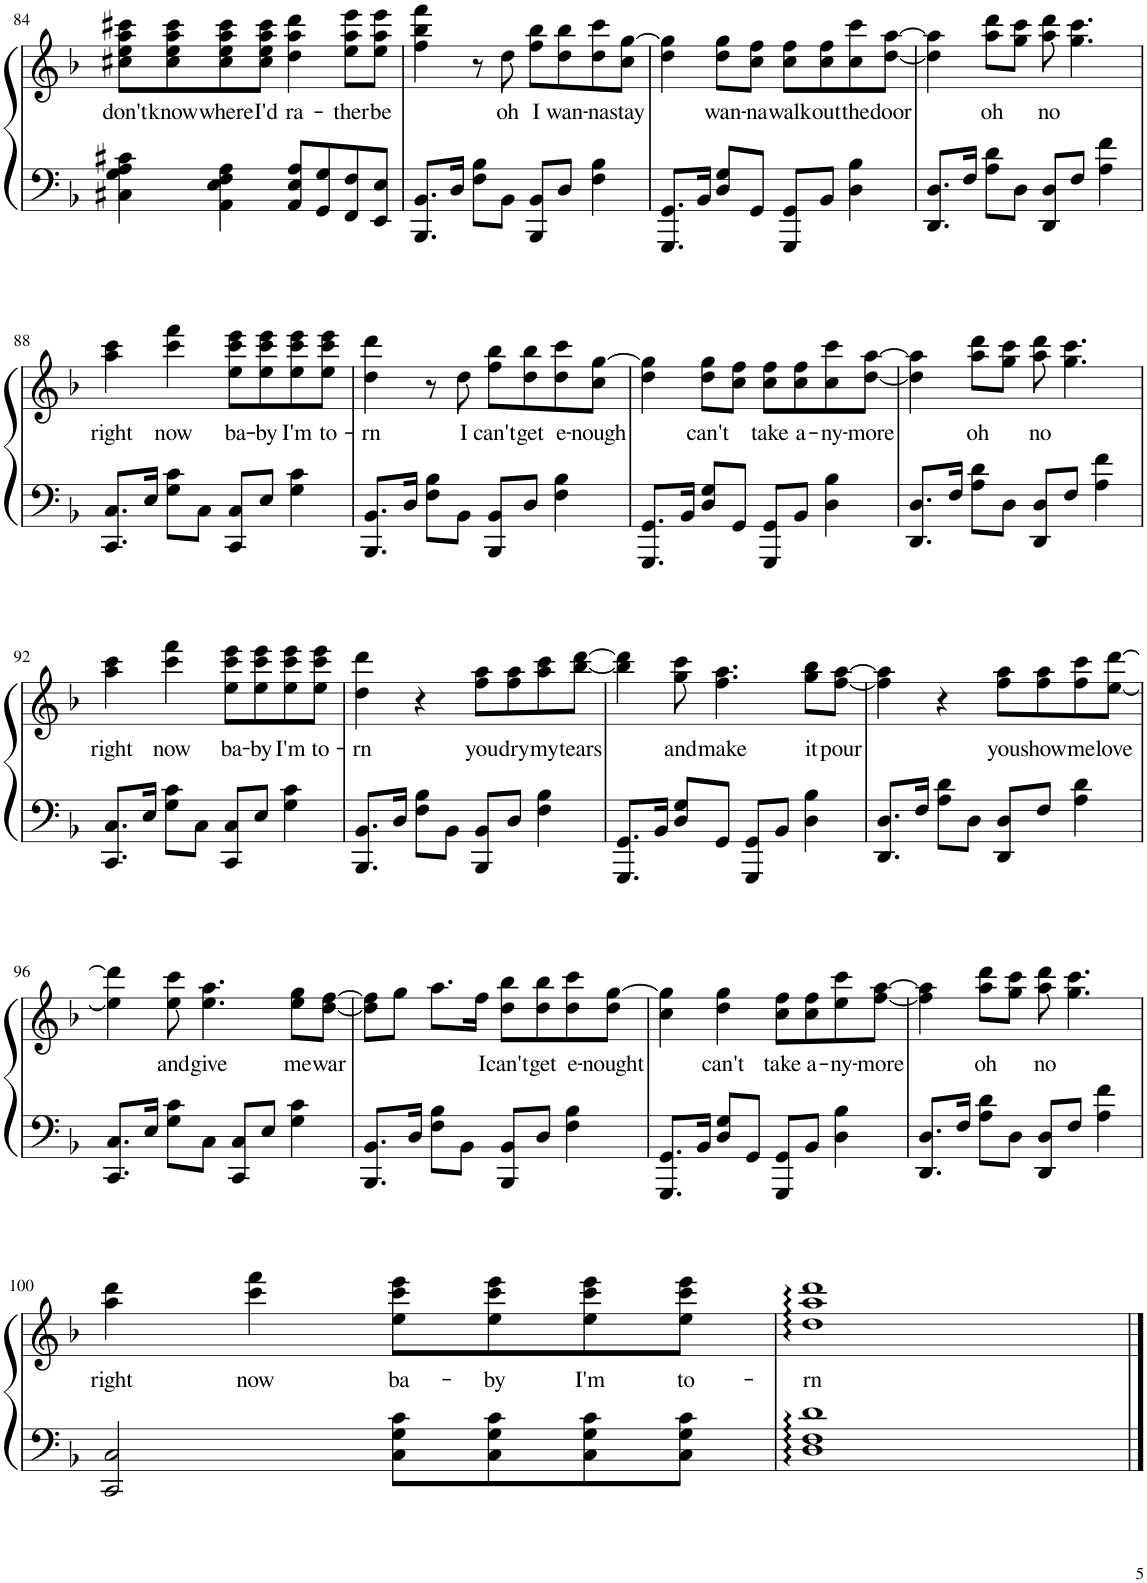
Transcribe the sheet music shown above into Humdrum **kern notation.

**kern	**kern	**text
*part1	*part1	*part1
*staff2	*staff1	*staff1
*I"Piano	*	*
*I'Pno.	*	*
!!LO:PB:g=z
*clefF4	*clefG2	*
*k[b-]	*k[b-]	*
*M4/4	*M4/4	*
=84	=84	=84
!	!	!LO:LY:b
4C#X\ 4G\ 4A\ 4c#X\	8cc#X\ 8ee\ 8aa\ 8ccc#X\L	don't
!	!	!LO:LY:b
.	8cc#\ 8ee\ 8aa\ 8ccc#\	know
!	!	!LO:LY:b
4AA\ 4E\ 4F\ 4A\	8cc#\ 8ee\ 8aa\ 8ccc#\	where
!	!	!LO:LY:b
.	8cc#\ 8ee\ 8aa\ 8ccc#\J	I'd
!	!	!LO:LY:b
8AA/ 8E/ 8A/L	4dd\ 4aa\ 4ddd\	ra-
8GG/ 8G/	.	.
!	!	!LO:LY:b
8FF/ 8F/	8ee\ 8aa\ 8eee\L	-ther
!	!	!LO:LY:b
8EE/ 8E/J	8ee\ 8aa\ 8eee\J	be
=85	=85	=85
8.BBB-/ 8.BB-/L	4ff\ 4bb-\ 4fff\	.
16D/Jk	.	.
8F\ 8B-\L	8r	.
!	!	!LO:LY:b
8BB-\J	8dd\	oh
!	!	!LO:LY:b
8BBB-/ 8BB-/L	8ff\ 8bb-\L	I
!	!	!LO:LY:b
8D/J	8dd\ 8bb-\	wan-
!	!	!LO:LY:b
4F\ 4B-\	8dd\ 8ccc\	-na
!	!	!LO:LY:b
.	8cc\ [8gg\J	stay
=86	=86	=86
8.GGG/ 8.GG/L	4dd\ 4gg\]	.
16BB-/Jk	.	.
!	!	!LO:LY:b
8D/ 8G/L	8dd\ 8gg\L	wan-
!	!	!LO:LY:b
8GG/J	8cc\ 8ff\J	-na
!	!	!LO:LY:b
8GGG/ 8GG/L	8cc\ 8ff\L	walk
!	!	!LO:LY:b
8BB-/J	8cc\ 8ff\	out
!	!	!LO:LY:b
4D\ 4B-\	8cc\ 8ccc\	the
!	!	!LO:LY:b
.	[8dd\ [8aa\J	door
=87	=87	=87
8.DD/ 8.D/L	4dd\] 4aa\]	.
16F/Jk	.	.
!	!	!LO:LY:b
8A\ 8d\L	8aa\ 8ddd\L	oh
8D\J	8gg\ 8ccc\J	.
!	!	!LO:LY:b
8DD/ 8D/L	8aa\ 8ddd\	no
8F/J	4.gg\ 4.ccc\	.
4A\ 4f\	.	.
!!LO:LB:g=z
=88	=88	=88
!	!	!LO:LY:b
8.CC/ 8.C/L	4aa\ 4ccc\	right
16E/Jk	.	.
!	!	!LO:LY:b
8G\ 8c\L	4ccc\ 4fff\	now
8C\J	.	.
!	!	!LO:LY:b
8CC/ 8C/L	8ee\ 8ccc\ 8eee\L	ba-
!	!	!LO:LY:b
8E/J	8ee\ 8ccc\ 8eee\	-by
!	!	!LO:LY:b
4G\ 4c\	8ee\ 8ccc\ 8eee\	I'm
!	!	!LO:LY:b
.	8ee\ 8ccc\ 8eee\J	to-
=89	=89	=89
!	!	!LO:LY:b
8.BBB-/ 8.BB-/L	4dd\ 4ddd\	-rn
16D/Jk	.	.
8F\ 8B-\L	8r	.
!	!	!LO:LY:b
8BB-\J	8dd\	I
!	!	!LO:LY:b
8BBB-/ 8BB-/L	8ff\ 8bb-\L	can't
!	!	!LO:LY:b
8D/J	8dd\ 8bb-\	get
!	!	!LO:LY:b
4F\ 4B-\	8dd\ 8ccc\	e-
!	!	!LO:LY:b
.	8cc\ [8gg\J	-nough
=90	=90	=90
8.GGG/ 8.GG/L	4dd\ 4gg\]	.
16BB-/Jk	.	.
!	!	!LO:LY:b
8D/ 8G/L	8dd\ 8gg\L	can't
8GG/J	8cc\ 8ff\J	.
!	!	!LO:LY:b
8GGG/ 8GG/L	8cc\ 8ff\L	take
!	!	!LO:LY:b
8BB-/J	8cc\ 8ff\	a-
!	!	!LO:LY:b
4D\ 4B-\	8cc\ 8ccc\	-ny-
!	!	!LO:LY:b
.	[8dd\ [8aa\J	-more
=91	=91	=91
8.DD/ 8.D/L	4dd\] 4aa\]	.
16F/Jk	.	.
!	!	!LO:LY:b
8A\ 8d\L	8aa\ 8ddd\L	oh
8D\J	8gg\ 8ccc\J	.
!	!	!LO:LY:b
8DD/ 8D/L	8aa\ 8ddd\	no
8F/J	4.gg\ 4.ccc\	.
4A\ 4f\	.	.
!!LO:LB:g=z
=92	=92	=92
!	!	!LO:LY:b
8.CC/ 8.C/L	4aa\ 4ccc\	right
16E/Jk	.	.
!	!	!LO:LY:b
8G\ 8c\L	4ccc\ 4fff\	now
8C\J	.	.
!	!	!LO:LY:b
8CC/ 8C/L	8ee\ 8ccc\ 8eee\L	ba-
!	!	!LO:LY:b
8E/J	8ee\ 8ccc\ 8eee\	-by
!	!	!LO:LY:b
4G\ 4c\	8ee\ 8ccc\ 8eee\	I'm
!	!	!LO:LY:b
.	8ee\ 8ccc\ 8eee\J	to-
=93	=93	=93
!	!	!LO:LY:b
8.BBB-/ 8.BB-/L	4dd\ 4ddd\	-rn
16D/Jk	.	.
8F\ 8B-\L	4r	.
8BB-\J	.	.
!	!	!LO:LY:b
8BBB-/ 8BB-/L	8ff\ 8aa\L	you
!	!	!LO:LY:b
8D/J	8ff\ 8aa\	dry
!	!	!LO:LY:b
4F\ 4B-\	8aa\ 8ccc\	my
!	!	!LO:LY:b
.	[8bb-\ [8ddd\J	tears
=94	=94	=94
8.GGG/ 8.GG/L	4bb-\] 4ddd\]	.
16BB-/Jk	.	.
!	!	!LO:LY:b
8D/ 8G/L	8gg\ 8ccc\	and
!	!	!LO:LY:b
8GG/J	4.ff\ 4.aa\	make
8GGG/ 8GG/L	.	.
8BB-/J	.	.
!	!	!LO:LY:b
4D\ 4B-\	8gg\ 8bb-\L	it
!	!	!LO:LY:b
.	[8ff\ [8aa\J	pour
=95	=95	=95
8.DD/ 8.D/L	4ff\] 4aa\]	.
16F/Jk	.	.
8A\ 8d\L	4r	.
8D\J	.	.
!	!	!LO:LY:b
8DD/ 8D/L	8ff\ 8aa\L	you
!	!	!LO:LY:b
8F/J	8ff\ 8aa\	show
!	!	!LO:LY:b
4A\ 4d\	8ff\ 8ccc\	me
!	!	!LO:LY:b
.	[8ee\ [8ddd\J	love
!!LO:LB:g=z
=96	=96	=96
8.CC/ 8.C/L	4ee\] 4ddd\]	.
16E/Jk	.	.
!	!	!LO:LY:b
8G\ 8c\L	8ee\ 8ccc\	and
!	!	!LO:LY:b
8C\J	4.ee\ 4.aa\	give
8CC/ 8C/L	.	.
8E/J	.	.
!	!	!LO:LY:b
4G\ 4c\	8ee\ 8gg\L	me
!	!	!LO:LY:b
.	[8dd\ [8ff\J	war
=97	=97	=97
8.BBB-/ 8.BB-/L	8dd\] 8ff\]L	.
.	8gg\J	.
16D/Jk	.	.
8F\ 8B-\L	8.aa\L	.
8BB-\J	.	.
!	!	!LO:LY:b
.	16ff\Jk	I
!	!	!LO:LY:b
8BBB-/ 8BB-/L	8dd\ 8bb-\L	can't
!	!	!LO:LY:b
8D/J	8dd\ 8bb-\	get
!	!	!LO:LY:b
4F\ 4B-\	8dd\ 8ccc\	e-
!	!	!LO:LY:b
.	8dd\ [8gg\J	-nought
=98	=98	=98
8.GGG/ 8.GG/L	4cc\ 4gg\]	.
16BB-/Jk	.	.
!	!	!LO:LY:b
8D/ 8G/L	4dd\ 4gg\	can't
8GG/J	.	.
!	!	!LO:LY:b
8GGG/ 8GG/L	8cc\ 8ff\L	take
!	!	!LO:LY:b
8BB-/J	8cc\ 8ff\	a-
!	!	!LO:LY:b
4D\ 4B-\	8ee\ 8ccc\	-ny-
!	!	!LO:LY:b
.	[8ff\ [8aa\J	-more
=99	=99	=99
8.DD/ 8.D/L	4ff\] 4aa\]	.
16F/Jk	.	.
!	!	!LO:LY:b
8A\ 8d\L	8aa\ 8ddd\L	oh
8D\J	8gg\ 8ccc\J	.
!	!	!LO:LY:b
8DD/ 8D/L	8aa\ 8ddd\	no
8F/J	4.gg\ 4.ccc\	.
4A\ 4f\	.	.
!!LO:LB:g=z
=100	=100	=100
!	!	!LO:LY:b
2CC/ 2C/	4aa\ 4ddd\	right
!	!	!LO:LY:b
.	4ccc\ 4fff\	now
!	!	!LO:LY:b
8C\ 8G\ 8c\L	8ee\ 8ccc\ 8eee\L	ba-
!	!	!LO:LY:b
8C\ 8G\ 8c\	8ee\ 8ccc\ 8eee\	-by
!	!	!LO:LY:b
8C\ 8G\ 8c\	8ee\ 8ccc\ 8eee\	I'm
!	!	!LO:LY:b
8C\ 8G\ 8c\J	8ee\ 8ccc\ 8eee\J	to-
=101	=101	=101
!	!	!LO:LY:b
1D: 1F: 1d:	1dd 1aa 1ddd	-rn
==	==	==
*-	*-	*-
